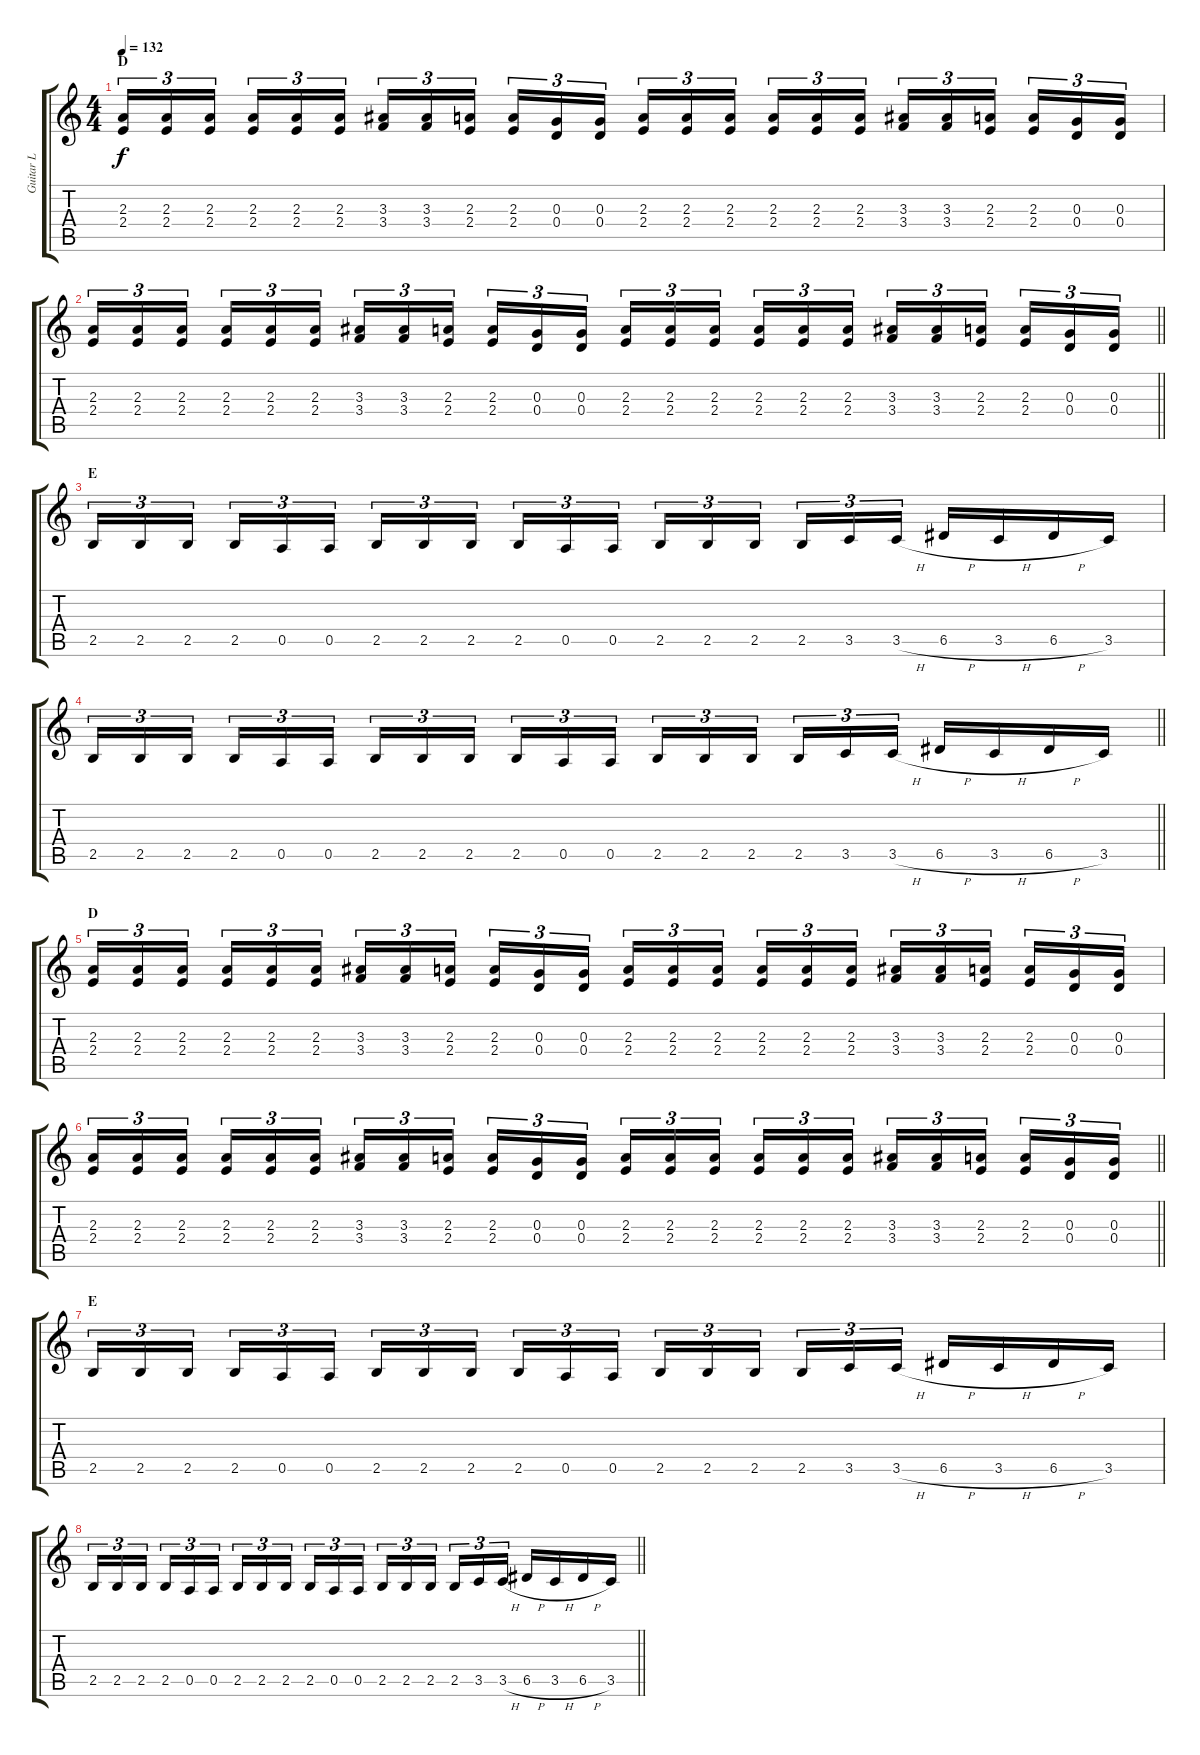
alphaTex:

\track ("Guitar L" "Guitar L") {instrument overdrivenguitar}
\staff {score tabs}
\tuning (E4 B3 G3 D3 A2 E2) {hide}
\ts (4 4)
\section ("" "D")
\tempo 132
\clef g2
\ks c
(2.3 2.4).16{tu (3 2) dy f} (2.3 2.4).16{tu (3 2)} (2.3 2.4).16{tu (3 2) beam splitsecondary} (2.3 2.4).16{tu (3 2)} (2.3 2.4).16{tu (3 2)} (2.3 2.4).16{tu (3 2)} (3.3 3.4).16{tu (3 2)} (3.3 3.4).16{tu (3 2)} (2.3 2.4).16{tu (3 2) beam splitsecondary} (2.3 2.4).16{tu (3 2)} (0.3 0.4).16{tu (3 2)} (0.3 0.4).16{tu (3 2)} (2.3 2.4).16{tu (3 2)} (2.3 2.4).16{tu (3 2)} (2.3 2.4).16{tu (3 2) beam splitsecondary} (2.3 2.4).16{tu (3 2)} (2.3 2.4).16{tu (3 2)} (2.3 2.4).16{tu (3 2)} (3.3 3.4).16{tu (3 2)} (3.3 3.4).16{tu (3 2)} (2.3 2.4).16{tu (3 2) beam splitsecondary} (2.3 2.4).16{tu (3 2)} (0.3 0.4).16{tu (3 2)} (0.3 0.4).16{tu (3 2)} |
\barLineRight lightlight
(2.3 2.4).16{tu (3 2)} (2.3 2.4).16{tu (3 2)} (2.3 2.4).16{tu (3 2) beam splitsecondary} (2.3 2.4).16{tu (3 2)} (2.3 2.4).16{tu (3 2)} (2.3 2.4).16{tu (3 2)} (3.3 3.4).16{tu (3 2)} (3.3 3.4).16{tu (3 2)} (2.3 2.4).16{tu (3 2) beam splitsecondary} (2.3 2.4).16{tu (3 2)} (0.3 0.4).16{tu (3 2)} (0.3 0.4).16{tu (3 2)} (2.3 2.4).16{tu (3 2)} (2.3 2.4).16{tu (3 2)} (2.3 2.4).16{tu (3 2) beam splitsecondary} (2.3 2.4).16{tu (3 2)} (2.3 2.4).16{tu (3 2)} (2.3 2.4).16{tu (3 2)} (3.3 3.4).16{tu (3 2)} (3.3 3.4).16{tu (3 2)} (2.3 2.4).16{tu (3 2) beam splitsecondary} (2.3 2.4).16{tu (3 2)} (0.3 0.4).16{tu (3 2)} (0.3 0.4).16{tu (3 2)} |
\section ("" "E")
2.5.16{tu (3 2)} 2.5.16{tu (3 2)} 2.5.16{tu (3 2) beam splitsecondary} 2.5.16{tu (3 2)} 0.5.16{tu (3 2)} 0.5.16{tu (3 2)} 2.5.16{tu (3 2)} 2.5.16{tu (3 2)} 2.5.16{tu (3 2) beam splitsecondary} 2.5.16{tu (3 2)} 0.5.16{tu (3 2)} 0.5.16{tu (3 2)} 2.5.16{tu (3 2)} 2.5.16{tu (3 2)} 2.5.16{tu (3 2) beam splitsecondary} 2.5.16{tu (3 2)} 3.5.16{tu (3 2)} 3.5{h}.16{tu (3 2)} 6.5{h}.16 3.5{h}.16 6.5{h}.16 3.5.16 |
\barLineRight lightlight
2.5.16{tu (3 2)} 2.5.16{tu (3 2)} 2.5.16{tu (3 2) beam splitsecondary} 2.5.16{tu (3 2)} 0.5.16{tu (3 2)} 0.5.16{tu (3 2)} 2.5.16{tu (3 2)} 2.5.16{tu (3 2)} 2.5.16{tu (3 2) beam splitsecondary} 2.5.16{tu (3 2)} 0.5.16{tu (3 2)} 0.5.16{tu (3 2)} 2.5.16{tu (3 2)} 2.5.16{tu (3 2)} 2.5.16{tu (3 2) beam splitsecondary} 2.5.16{tu (3 2)} 3.5.16{tu (3 2)} 3.5{h}.16{tu (3 2)} 6.5{h}.16 3.5{h}.16 6.5{h}.16 3.5.16 |
\section ("" "D")
(2.3 2.4).16{tu (3 2)} (2.3 2.4).16{tu (3 2)} (2.3 2.4).16{tu (3 2) beam splitsecondary} (2.3 2.4).16{tu (3 2)} (2.3 2.4).16{tu (3 2)} (2.3 2.4).16{tu (3 2)} (3.3 3.4).16{tu (3 2)} (3.3 3.4).16{tu (3 2)} (2.3 2.4).16{tu (3 2) beam splitsecondary} (2.3 2.4).16{tu (3 2)} (0.3 0.4).16{tu (3 2)} (0.3 0.4).16{tu (3 2)} (2.3 2.4).16{tu (3 2)} (2.3 2.4).16{tu (3 2)} (2.3 2.4).16{tu (3 2) beam splitsecondary} (2.3 2.4).16{tu (3 2)} (2.3 2.4).16{tu (3 2)} (2.3 2.4).16{tu (3 2)} (3.3 3.4).16{tu (3 2)} (3.3 3.4).16{tu (3 2)} (2.3 2.4).16{tu (3 2) beam splitsecondary} (2.3 2.4).16{tu (3 2)} (0.3 0.4).16{tu (3 2)} (0.3 0.4).16{tu (3 2)} |
\barLineRight lightlight
(2.3 2.4).16{tu (3 2)} (2.3 2.4).16{tu (3 2)} (2.3 2.4).16{tu (3 2) beam splitsecondary} (2.3 2.4).16{tu (3 2)} (2.3 2.4).16{tu (3 2)} (2.3 2.4).16{tu (3 2)} (3.3 3.4).16{tu (3 2)} (3.3 3.4).16{tu (3 2)} (2.3 2.4).16{tu (3 2) beam splitsecondary} (2.3 2.4).16{tu (3 2)} (0.3 0.4).16{tu (3 2)} (0.3 0.4).16{tu (3 2)} (2.3 2.4).16{tu (3 2)} (2.3 2.4).16{tu (3 2)} (2.3 2.4).16{tu (3 2) beam splitsecondary} (2.3 2.4).16{tu (3 2)} (2.3 2.4).16{tu (3 2)} (2.3 2.4).16{tu (3 2)} (3.3 3.4).16{tu (3 2)} (3.3 3.4).16{tu (3 2)} (2.3 2.4).16{tu (3 2) beam splitsecondary} (2.3 2.4).16{tu (3 2)} (0.3 0.4).16{tu (3 2)} (0.3 0.4).16{tu (3 2)} |
\section ("" "E")
2.5.16{tu (3 2)} 2.5.16{tu (3 2)} 2.5.16{tu (3 2) beam splitsecondary} 2.5.16{tu (3 2)} 0.5.16{tu (3 2)} 0.5.16{tu (3 2)} 2.5.16{tu (3 2)} 2.5.16{tu (3 2)} 2.5.16{tu (3 2) beam splitsecondary} 2.5.16{tu (3 2)} 0.5.16{tu (3 2)} 0.5.16{tu (3 2)} 2.5.16{tu (3 2)} 2.5.16{tu (3 2)} 2.5.16{tu (3 2) beam splitsecondary} 2.5.16{tu (3 2)} 3.5.16{tu (3 2)} 3.5{h}.16{tu (3 2)} 6.5{h}.16 3.5{h}.16 6.5{h}.16 3.5.16 |
\barLineRight lightlight
2.5.16{tu (3 2)} 2.5.16{tu (3 2)} 2.5.16{tu (3 2) beam splitsecondary} 2.5.16{tu (3 2)} 0.5.16{tu (3 2)} 0.5.16{tu (3 2)} 2.5.16{tu (3 2)} 2.5.16{tu (3 2)} 2.5.16{tu (3 2) beam splitsecondary} 2.5.16{tu (3 2)} 0.5.16{tu (3 2)} 0.5.16{tu (3 2)} 2.5.16{tu (3 2)} 2.5.16{tu (3 2)} 2.5.16{tu (3 2) beam splitsecondary} 2.5.16{tu (3 2)} 3.5.16{tu (3 2)} 3.5{h}.16{tu (3 2)} 6.5{h}.16 3.5{h}.16 6.5{h}.16 3.5.16
